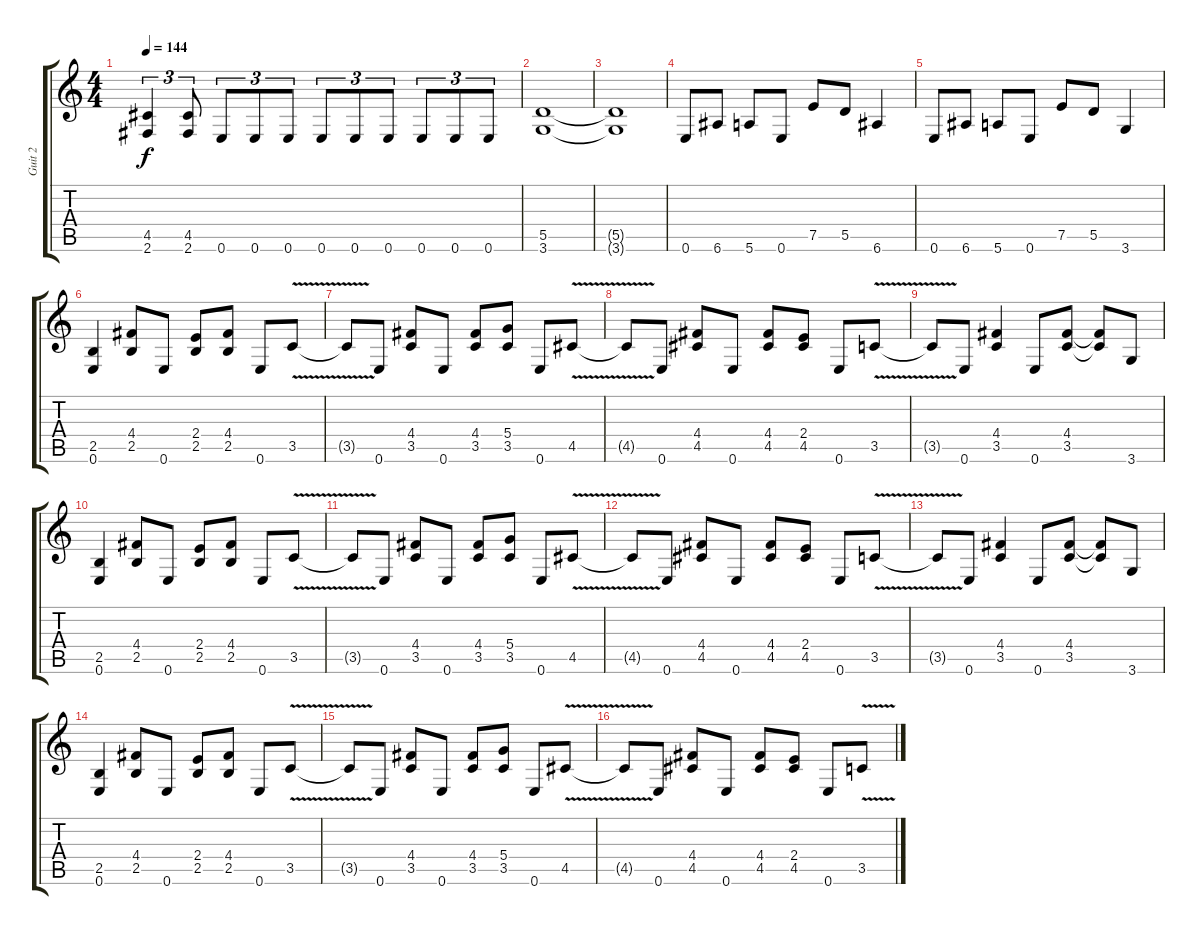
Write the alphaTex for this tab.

\track ("Guit 2" "Guit 2") {instrument distortionguitar}
\staff {score tabs}
\tuning (E4 B3 G3 D3 A2 E2) {hide}
\ts (4 4)
\tempo 144
\clef g2
\ks c
(4.5{t} 2.6{t}).4{tu (3 2) dy f} (4.5 2.6).8{tu (3 2)} 0.6.8{tu (3 2)} 0.6.8{tu (3 2)} 0.6.8{tu (3 2)} 0.6.8{tu (3 2)} 0.6.8{tu (3 2)} 0.6.8{tu (3 2)} 0.6.8{tu (3 2)} 0.6.8{tu (3 2)} 0.6.8{tu (3 2)} |
(5.5 3.6).1 |
(5.5{t} 3.6{t}).1 |
0.6.8 6.6.8 5.6.8 0.6.8 7.5.8 5.5.8 6.6.4 |
0.6.8 6.6.8 5.6.8 0.6.8 7.5.8 5.5.8 3.6.4 |
(2.5 0.6).4 (4.4 2.5).8 0.6.8 (2.4 2.5).8 (4.4 2.5).8 0.6.8 3.5{v}.8 |
3.5{t}.8 0.6.8 (4.4 3.5).8 0.6.8 (4.4 3.5).8 (5.4 3.5).8 0.6.8 4.5{v}.8 |
4.5{t}.8 0.6.8 (4.4 4.5).8 0.6.8 (4.4 4.5).8 (2.4 4.5).8 0.6.8 3.5{v}.8 |
3.5{t}.8 0.6.8 (4.4 3.5).4 0.6.8 (4.4 3.5).8 (4.4{t} 3.5{t}).8 3.6.8 |
(2.5 0.6).4 (4.4 2.5).8 0.6.8 (2.4 2.5).8 (4.4 2.5).8 0.6.8 3.5{v}.8 |
3.5{t}.8 0.6.8 (4.4 3.5).8 0.6.8 (4.4 3.5).8 (5.4 3.5).8 0.6.8 4.5{v}.8 |
4.5{t}.8 0.6.8 (4.4 4.5).8 0.6.8 (4.4 4.5).8 (2.4 4.5).8 0.6.8 3.5{v}.8 |
3.5{t}.8 0.6.8 (4.4 3.5).4 0.6.8 (4.4 3.5).8 (4.4{t} 3.5{t}).8 3.6.8 |
(2.5 0.6).4 (4.4 2.5).8 0.6.8 (2.4 2.5).8 (4.4 2.5).8 0.6.8 3.5{v}.8 |
3.5{t}.8 0.6.8 (4.4 3.5).8 0.6.8 (4.4 3.5).8 (5.4 3.5).8 0.6.8 4.5{v}.8 |
4.5{t}.8 0.6.8 (4.4 4.5).8 0.6.8 (4.4 4.5).8 (2.4 4.5).8 0.6.8 3.5{v}.8
